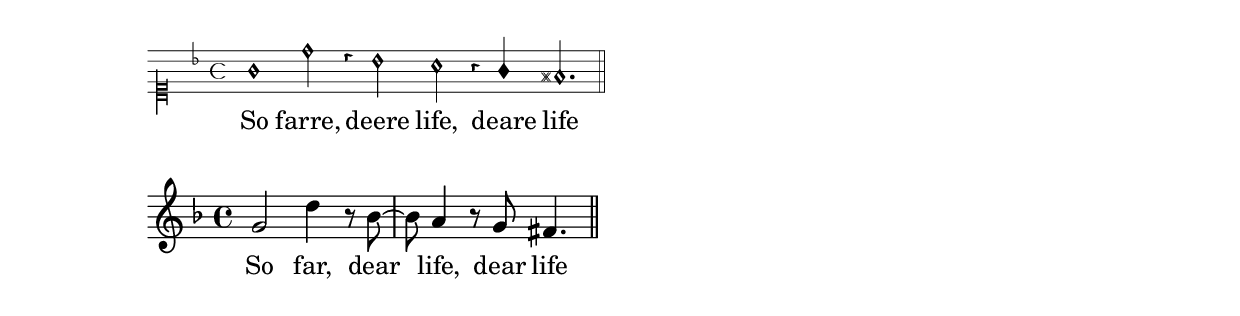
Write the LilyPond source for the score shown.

%% DO NOT EDIT this file manually; it is automatically
%% generated from LSR http://lsr.di.unimi.it
%% Make any changes in LSR itself, or in Documentation/snippets/new/ ,
%% and then run scripts/auxiliar/makelsr.py
%%
%% This file is in the public domain.
\version "2.19.22"

\header {
  lsrtags = "ancient-notation, vocal-music"

  texidoc = "
By using tags, it's possible to use the same music to produce both
mensural and modern music.  In this snippet, a function @code{menrest}
is introduced, allowing mensural rests to be pitched as in the
original, but with modern rests in the standard staff position.  Tags
are used to produce different types of bar line at the end of the
music, but tags can also be used where other differences are needed:
for example using @qq{whole measure rests} (R1, R\\breve etc.) in
modern music, but normal rests (r1, r\\breve, etc.) in the mensural
version.  Note that converting mensural music to its modern equivalent
is usually referred to as @code{transcription}.

"
  doctitle = "Using tags to produce mensural and modern music from the same source"
} % begin verbatim

menrest = #(define-music-function (note)
  (ly:music?)
#{
    \tag #'mens $(make-music 'RestEvent note)
    \tag #'mod $(make-music 'RestEvent note 'pitch '())
#})

MensStyle = {
  \autoBeamOff
  \override NoteHead #'style = #'petrucci
  \override Score.BarNumber #'transparent = ##t
  \override Stem.neutral-direction = #up
}

finalis = {
  \once \override BreathingSign.stencil = #ly:breathing-sign::finalis
  \once \override BreathingSign.Y-offset = #0
  \once \override BreathingSign.minimum-X-extent = #'(-1.0 . 0.0)
  \once \override BreathingSign.minimum-Y-extent = #'(-2.5 . 2.5)

  \breathe
}

Music = \relative c'' {
  \set Score.tempoHideNote = ##t
  \key f \major
  \time 4/4
  g1 d'2 \menrest bes4 bes2 a2 r4 g4 fis2. \tag #'mens { \finalis } \tag #'mod { \bar "||" }
}

MenLyr = \lyricmode { So farre, deere life, deare life }
ModLyr = \lyricmode { So far, dear life, dear life }

\score {
  \keepWithTag #'mens {
    <<
      \new MensuralStaff
      {
        \new MensuralVoice = Cantus \clef "mensural-c1" \MensStyle \Music
      }
      \new Lyrics \lyricsto Cantus \MenLyr
    >>
  }
}

\score {
  \keepWithTag #'mod {
    \new ChoirStaff <<
      \new Staff
      {
        \new Voice = Sop \with {
          \remove "Note_heads_engraver"
          \consists "Completion_heads_engraver"
          \remove "Rest_engraver"
          \consists "Completion_rest_engraver" }
        {
          \shiftDurations #1 #0 { \autoBeamOff \Music }
        }
      }
      \new Lyrics \lyricsto Sop \ModLyr
    >>
  }
}
